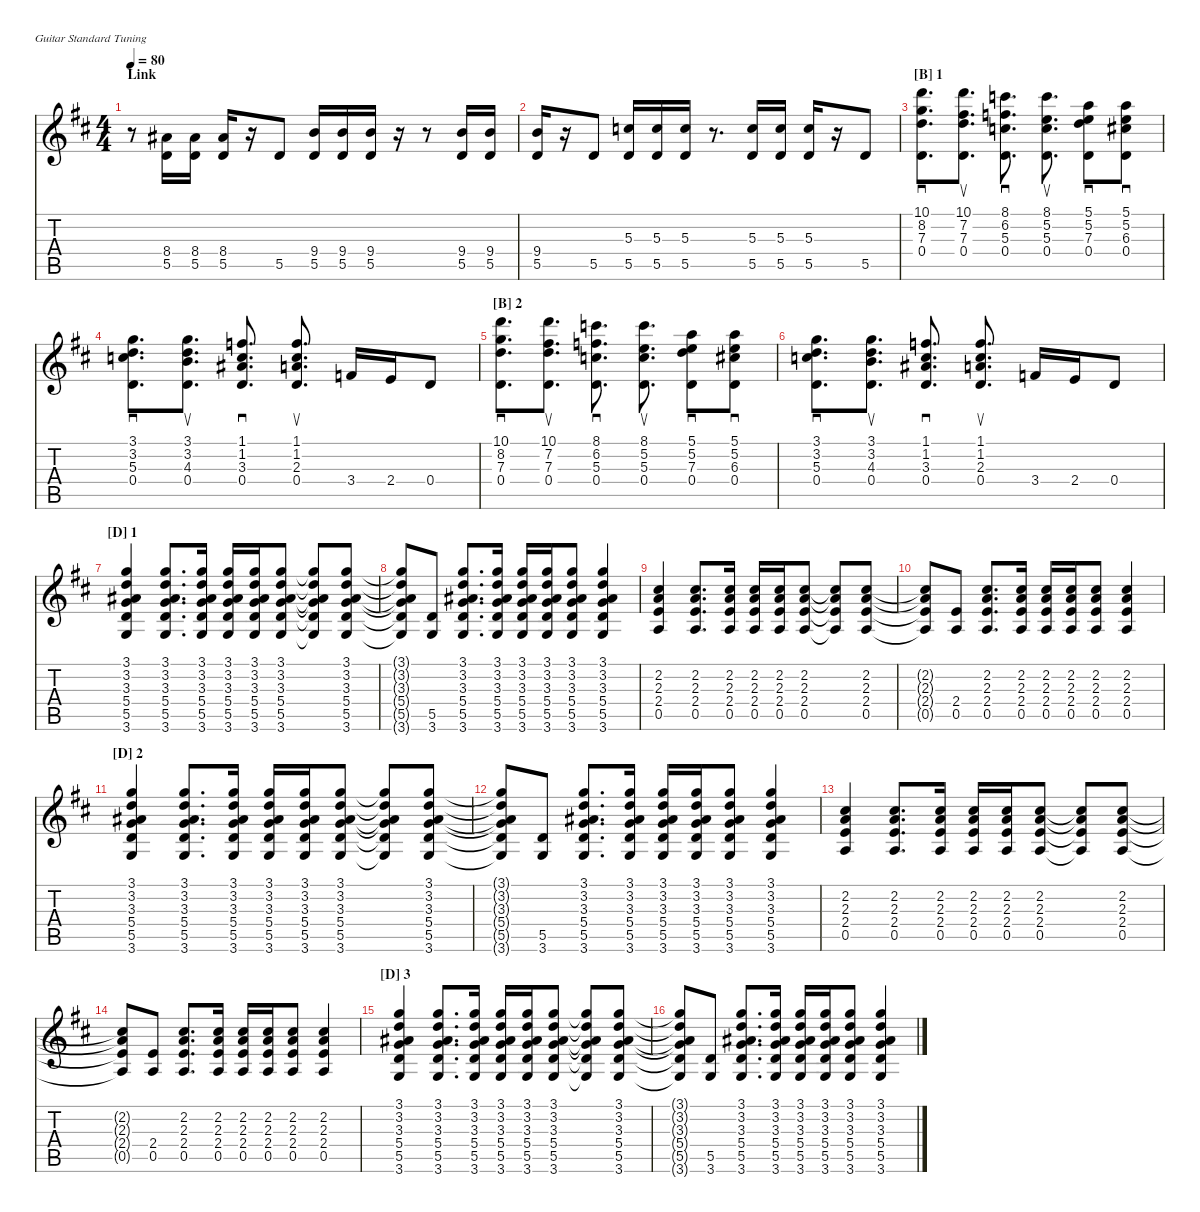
\hideDynamics
\bracketExtendMode nobrackets
\singleTrackTrackNamePolicy hidden
\multiTrackTrackNamePolicy hidden
\otherSystemsTrackNameOrientation horizontal
\track ("Guitar 1" "E-Gt") {solo instrument distortionguitar}
\staff {score tabs}
\tuning (E4 B3 G3 D3 A2 E2)
\ts (4 4)
\section ("" "Link")
\tempo 80
\clef g2
\ks d
r.8{dy mf beam Down} (8.4{acc #} 5.5{acc forcenatural}).16{beam Up} (8.4{acc #} 5.5{acc forcenatural}).16{beam Up} (8.4{acc #} 5.5{acc forcenatural}).16{beam Up} r.16{beam Up} 5.5{acc forcenatural}.8{beam Up} (9.4{acc forcenatural} 5.5{acc forcenatural}).16{beam Up} (9.4{acc forcenatural} 5.5{acc forcenatural}).16{beam Up} (9.4{acc forcenatural} 5.5{acc forcenatural}).16{beam Up} r.16{beam Up} r.8{beam Up} (9.4{acc forcenatural} 5.5{acc forcenatural}).16{beam Up} (9.4{acc forcenatural} 5.5{acc forcenatural}).16{beam Up} |
(9.4{acc forcenatural} 5.5{acc forcenatural}).16{beam Up} r.16{beam Up} 5.5{acc forcenatural}.8{beam Up} (5.3{acc forcenatural} 5.5{acc forcenatural}).16{beam Up} (5.3{acc forcenatural} 5.5{acc forcenatural}).16{beam Up} (5.3{acc forcenatural} 5.5{acc forcenatural}).16{beam Up} r.8{d beam Up} (5.3{acc forcenatural} 5.5{acc forcenatural}).16{beam Up} (5.3{acc forcenatural} 5.5{acc forcenatural}).16{beam Up} (5.3{acc forcenatural} 5.5{acc forcenatural}).16{beam Up} r.16{beam Up} 5.5{acc forcenatural}.8{beam Up} |
\section ("B" "1")
(7.3{acc forcenatural} 10.1{acc forcenatural} 0.4{acc forcenatural} 8.2{acc forcenatural}).8{d sd beam Down} (7.3{acc forcenatural} 10.1{acc forcenatural} 0.4{acc forcenatural} 7.2{acc #}).8{d su beam Down} (5.3{acc forcenatural} 8.1{acc forcenatural} 0.4{acc forcenatural} 6.2{acc forcenatural}).8{d sd beam Down} (5.3{acc forcenatural} 8.1{acc forcenatural} 0.4{acc forcenatural} 5.2{acc forcenatural}).8{d su beam Down} (7.3{acc forcenatural} 5.1{acc forcenatural} 0.4{acc forcenatural} 5.2{acc forcenatural}).8{sd beam Down} (6.3{acc #} 5.1{acc forcenatural} 0.4{acc forcenatural} 5.2{acc forcenatural}).8{sd beam Down} |
(5.3{acc forcenatural} 3.1{acc forcenatural} 0.4{acc forcenatural} 3.2{acc forcenatural}).8{d sd beam Down} (4.3{acc forcenatural} 3.1{acc forcenatural} 0.4{acc forcenatural} 3.2{acc forcenatural}).8{d su beam Down} (3.3{acc #} 1.1{acc forcenatural} 0.4{acc forcenatural} 1.2{acc forcenatural}).8{d sd beam Up} (2.3{acc forcenatural} 1.1{acc forcenatural} 0.4{acc forcenatural} 1.2{acc forcenatural}).8{d su beam Up} 3.4{acc forcenatural}.16{beam Up} 2.4{acc forcenatural}.16{beam Up} 0.4{acc forcenatural}.8{beam Up} |
\section ("B" "2")
(7.3{acc forcenatural} 10.1{acc forcenatural} 0.4{acc forcenatural} 8.2{acc forcenatural}).8{d sd beam Down} (7.3{acc forcenatural} 10.1{acc forcenatural} 0.4{acc forcenatural} 7.2{acc #}).8{d su beam Down} (5.3{acc forcenatural} 8.1{acc forcenatural} 0.4{acc forcenatural} 6.2{acc forcenatural}).8{d sd beam Down} (5.3{acc forcenatural} 8.1{acc forcenatural} 0.4{acc forcenatural} 5.2{acc forcenatural}).8{d su beam Down} (7.3{acc forcenatural} 5.1{acc forcenatural} 0.4{acc forcenatural} 5.2{acc forcenatural}).8{sd beam Down} (6.3{acc #} 5.1{acc forcenatural} 0.4{acc forcenatural} 5.2{acc forcenatural}).8{sd beam Down} |
(5.3{acc forcenatural} 3.1{acc forcenatural} 0.4{acc forcenatural} 3.2{acc forcenatural}).8{d sd beam Down} (4.3{acc forcenatural} 3.1{acc forcenatural} 0.4{acc forcenatural} 3.2{acc forcenatural}).8{d su beam Down} (3.3{acc #} 1.1{acc forcenatural} 0.4{acc forcenatural} 1.2{acc forcenatural}).8{d sd beam Up} (2.3{acc forcenatural} 1.1{acc forcenatural} 0.4{acc forcenatural} 1.2{acc forcenatural}).8{d su beam Up} 3.4{acc forcenatural}.16{beam Up} 2.4{acc forcenatural}.16{beam Up} 0.4{acc forcenatural}.8{beam Up} |
\section ("D" "1")
(3.6{acc forcenatural} 5.5{acc forcenatural} 5.4{acc forcenatural} 3.3{acc #} 3.2{acc forcenatural} 3.1{acc forcenatural}).4{beam Up} (3.6{acc forcenatural} 5.5{acc forcenatural} 5.4{acc forcenatural} 3.3{acc #} 3.2{acc forcenatural} 3.1{acc forcenatural}).8{d beam Up} (3.6{acc forcenatural} 5.5{acc forcenatural} 5.4{acc forcenatural} 3.3{acc #} 3.2{acc forcenatural} 3.1{acc forcenatural}).16{beam Up} (3.6{acc forcenatural} 5.5{acc forcenatural} 5.4{acc forcenatural} 3.3{acc #} 3.2{acc forcenatural} 3.1{acc forcenatural}).16{beam Up} (3.6{acc forcenatural} 5.5{acc forcenatural} 5.4{acc forcenatural} 3.3{acc #} 3.2{acc forcenatural} 3.1{acc forcenatural}).16{beam Up} (3.6{acc forcenatural} 5.5{acc forcenatural} 5.4{acc forcenatural} 3.3{acc #} 3.2{acc forcenatural} 3.1{acc forcenatural}).8{beam Up} (3.6{t acc forcenatural} 5.5{t acc forcenatural} 5.4{t acc forcenatural} 3.3{t acc #} 3.2{t acc forcenatural} 3.1{t acc forcenatural}).8{beam Up} (3.6{acc forcenatural} 5.5{acc forcenatural} 5.4{acc forcenatural} 3.3{acc #} 3.2{acc forcenatural} 3.1{acc forcenatural}).8{beam Up} |
(3.6{t acc forcenatural} 5.5{t acc forcenatural} 5.4{t acc forcenatural} 3.3{t acc #} 3.2{t acc forcenatural} 3.1{t acc forcenatural}).8{beam Up} (3.6{acc forcenatural} 5.5{acc forcenatural}).8{beam Up} (3.6{acc forcenatural} 5.5{acc forcenatural} 5.4{acc forcenatural} 3.3{acc #} 3.2{acc forcenatural} 3.1{acc forcenatural}).8{d beam Up} (3.6{acc forcenatural} 5.5{acc forcenatural} 5.4{acc forcenatural} 3.3{acc #} 3.2{acc forcenatural} 3.1{acc forcenatural}).16{beam Up} (3.6{acc forcenatural} 5.5{acc forcenatural} 5.4{acc forcenatural} 3.3{acc #} 3.2{acc forcenatural} 3.1{acc forcenatural}).16{beam Up} (3.6{acc forcenatural} 5.5{acc forcenatural} 5.4{acc forcenatural} 3.3{acc #} 3.2{acc forcenatural} 3.1{acc forcenatural}).16{beam Up} (3.6{acc forcenatural} 5.5{acc forcenatural} 5.4{acc forcenatural} 3.3{acc #} 3.2{acc forcenatural} 3.1{acc forcenatural}).8{beam Up} (3.6{acc forcenatural} 5.5{acc forcenatural} 5.4{acc forcenatural} 3.3{acc #} 3.2{acc forcenatural} 3.1{acc forcenatural}).4{beam Up} |
(0.5{acc forcenatural} 2.4{acc forcenatural} 2.3{acc forcenatural} 2.2{acc #}).4{beam Up} (0.5{acc forcenatural} 2.4{acc forcenatural} 2.3{acc forcenatural} 2.2{acc #}).8{d beam Up} (0.5{acc forcenatural} 2.4{acc forcenatural} 2.3{acc forcenatural} 2.2{acc #}).16{beam Up} (0.5{acc forcenatural} 2.4{acc forcenatural} 2.3{acc forcenatural} 2.2{acc #}).16{beam Up} (0.5{acc forcenatural} 2.4{acc forcenatural} 2.3{acc forcenatural} 2.2{acc #}).16{beam Up} (0.5{acc forcenatural} 2.4{acc forcenatural} 2.3{acc forcenatural} 2.2{acc #}).8{beam Up} (0.5{t acc forcenatural} 2.4{t acc forcenatural} 2.3{t acc forcenatural} 2.2{t acc #}).8{beam Up} (0.5{acc forcenatural} 2.4{acc forcenatural} 2.3{acc forcenatural} 2.2{acc #}).8{beam Up} |
(0.5{t acc forcenatural} 2.4{t acc forcenatural} 2.3{t acc forcenatural} 2.2{t acc #}).8{beam Up} (0.5{acc forcenatural} 2.4{acc forcenatural}).8{beam Up} (0.5{acc forcenatural} 2.4{acc forcenatural} 2.3{acc forcenatural} 2.2{acc #}).8{d beam Up} (0.5{acc forcenatural} 2.4{acc forcenatural} 2.3{acc forcenatural} 2.2{acc #}).16{beam Up} (0.5{acc forcenatural} 2.4{acc forcenatural} 2.3{acc forcenatural} 2.2{acc #}).16{beam Up} (0.5{acc forcenatural} 2.4{acc forcenatural} 2.3{acc forcenatural} 2.2{acc #}).16{beam Up} (0.5{acc forcenatural} 2.4{acc forcenatural} 2.3{acc forcenatural} 2.2{acc #}).8{beam Up} (0.5{acc forcenatural} 2.4{acc forcenatural} 2.3{acc forcenatural} 2.2{acc #}).4{beam Up} |
\section ("D" "2")
(3.6{acc forcenatural} 5.5{acc forcenatural} 5.4{acc forcenatural} 3.3{acc #} 3.2{acc forcenatural} 3.1{acc forcenatural}).4{beam Up} (3.6{acc forcenatural} 5.5{acc forcenatural} 5.4{acc forcenatural} 3.3{acc #} 3.2{acc forcenatural} 3.1{acc forcenatural}).8{d beam Up} (3.6{acc forcenatural} 5.5{acc forcenatural} 5.4{acc forcenatural} 3.3{acc #} 3.2{acc forcenatural} 3.1{acc forcenatural}).16{beam Up} (3.6{acc forcenatural} 5.5{acc forcenatural} 5.4{acc forcenatural} 3.3{acc #} 3.2{acc forcenatural} 3.1{acc forcenatural}).16{beam Up} (3.6{acc forcenatural} 5.5{acc forcenatural} 5.4{acc forcenatural} 3.3{acc #} 3.2{acc forcenatural} 3.1{acc forcenatural}).16{beam Up} (3.6{acc forcenatural} 5.5{acc forcenatural} 5.4{acc forcenatural} 3.3{acc #} 3.2{acc forcenatural} 3.1{acc forcenatural}).8{beam Up} (3.6{t acc forcenatural} 5.5{t acc forcenatural} 5.4{t acc forcenatural} 3.3{t acc #} 3.2{t acc forcenatural} 3.1{t acc forcenatural}).8{beam Up} (3.6{acc forcenatural} 5.5{acc forcenatural} 5.4{acc forcenatural} 3.3{acc #} 3.2{acc forcenatural} 3.1{acc forcenatural}).8{beam Up} |
(3.6{t acc forcenatural} 5.5{t acc forcenatural} 5.4{t acc forcenatural} 3.3{t acc #} 3.2{t acc forcenatural} 3.1{t acc forcenatural}).8{beam Up} (3.6{acc forcenatural} 5.5{acc forcenatural}).8{beam Up} (3.6{acc forcenatural} 5.5{acc forcenatural} 5.4{acc forcenatural} 3.3{acc #} 3.2{acc forcenatural} 3.1{acc forcenatural}).8{d beam Up} (3.6{acc forcenatural} 5.5{acc forcenatural} 5.4{acc forcenatural} 3.3{acc #} 3.2{acc forcenatural} 3.1{acc forcenatural}).16{beam Up} (3.6{acc forcenatural} 5.5{acc forcenatural} 5.4{acc forcenatural} 3.3{acc #} 3.2{acc forcenatural} 3.1{acc forcenatural}).16{beam Up} (3.6{acc forcenatural} 5.5{acc forcenatural} 5.4{acc forcenatural} 3.3{acc #} 3.2{acc forcenatural} 3.1{acc forcenatural}).16{beam Up} (3.6{acc forcenatural} 5.5{acc forcenatural} 5.4{acc forcenatural} 3.3{acc #} 3.2{acc forcenatural} 3.1{acc forcenatural}).8{beam Up} (3.6{acc forcenatural} 5.5{acc forcenatural} 5.4{acc forcenatural} 3.3{acc #} 3.2{acc forcenatural} 3.1{acc forcenatural}).4{beam Up} |
(0.5{acc forcenatural} 2.4{acc forcenatural} 2.3{acc forcenatural} 2.2{acc #}).4{beam Up} (0.5{acc forcenatural} 2.4{acc forcenatural} 2.3{acc forcenatural} 2.2{acc #}).8{d beam Up} (0.5{acc forcenatural} 2.4{acc forcenatural} 2.3{acc forcenatural} 2.2{acc #}).16{beam Up} (0.5{acc forcenatural} 2.4{acc forcenatural} 2.3{acc forcenatural} 2.2{acc #}).16{beam Up} (0.5{acc forcenatural} 2.4{acc forcenatural} 2.3{acc forcenatural} 2.2{acc #}).16{beam Up} (0.5{acc forcenatural} 2.4{acc forcenatural} 2.3{acc forcenatural} 2.2{acc #}).8{beam Up} (0.5{t acc forcenatural} 2.4{t acc forcenatural} 2.3{t acc forcenatural} 2.2{t acc #}).8{beam Up} (0.5{acc forcenatural} 2.4{acc forcenatural} 2.3{acc forcenatural} 2.2{acc #}).8{beam Up} |
(0.5{t acc forcenatural} 2.4{t acc forcenatural} 2.3{t acc forcenatural} 2.2{t acc #}).8{beam Up} (0.5{acc forcenatural} 2.4{acc forcenatural}).8{beam Up} (0.5{acc forcenatural} 2.4{acc forcenatural} 2.3{acc forcenatural} 2.2{acc #}).8{d beam Up} (0.5{acc forcenatural} 2.4{acc forcenatural} 2.3{acc forcenatural} 2.2{acc #}).16{beam Up} (0.5{acc forcenatural} 2.4{acc forcenatural} 2.3{acc forcenatural} 2.2{acc #}).16{beam Up} (0.5{acc forcenatural} 2.4{acc forcenatural} 2.3{acc forcenatural} 2.2{acc #}).16{beam Up} (0.5{acc forcenatural} 2.4{acc forcenatural} 2.3{acc forcenatural} 2.2{acc #}).8{beam Up} (0.5{acc forcenatural} 2.4{acc forcenatural} 2.3{acc forcenatural} 2.2{acc #}).4{beam Up} |
\section ("D" "3")
(3.6{acc forcenatural} 5.5{acc forcenatural} 5.4{acc forcenatural} 3.3{acc #} 3.2{acc forcenatural} 3.1{acc forcenatural}).4{beam Up} (3.6{acc forcenatural} 5.5{acc forcenatural} 5.4{acc forcenatural} 3.3{acc #} 3.2{acc forcenatural} 3.1{acc forcenatural}).8{d beam Up} (3.6{acc forcenatural} 5.5{acc forcenatural} 5.4{acc forcenatural} 3.3{acc #} 3.2{acc forcenatural} 3.1{acc forcenatural}).16{beam Up} (3.6{acc forcenatural} 5.5{acc forcenatural} 5.4{acc forcenatural} 3.3{acc #} 3.2{acc forcenatural} 3.1{acc forcenatural}).16{beam Up} (3.6{acc forcenatural} 5.5{acc forcenatural} 5.4{acc forcenatural} 3.3{acc #} 3.2{acc forcenatural} 3.1{acc forcenatural}).16{beam Up} (3.6{acc forcenatural} 5.5{acc forcenatural} 5.4{acc forcenatural} 3.3{acc #} 3.2{acc forcenatural} 3.1{acc forcenatural}).8{beam Up} (3.6{t acc forcenatural} 5.5{t acc forcenatural} 5.4{t acc forcenatural} 3.3{t acc #} 3.2{t acc forcenatural} 3.1{t acc forcenatural}).8{beam Up} (3.6{acc forcenatural} 5.5{acc forcenatural} 5.4{acc forcenatural} 3.3{acc #} 3.2{acc forcenatural} 3.1{acc forcenatural}).8{beam Up} |
(3.6{t acc forcenatural} 5.5{t acc forcenatural} 5.4{t acc forcenatural} 3.3{t acc #} 3.2{t acc forcenatural} 3.1{t acc forcenatural}).8{beam Up} (3.6{acc forcenatural} 5.5{acc forcenatural}).8{beam Up} (3.6{acc forcenatural} 5.5{acc forcenatural} 5.4{acc forcenatural} 3.3{acc #} 3.2{acc forcenatural} 3.1{acc forcenatural}).8{d beam Up} (3.6{acc forcenatural} 5.5{acc forcenatural} 5.4{acc forcenatural} 3.3{acc #} 3.2{acc forcenatural} 3.1{acc forcenatural}).16{beam Up} (3.6{acc forcenatural} 5.5{acc forcenatural} 5.4{acc forcenatural} 3.3{acc #} 3.2{acc forcenatural} 3.1{acc forcenatural}).16{beam Up} (3.6{acc forcenatural} 5.5{acc forcenatural} 5.4{acc forcenatural} 3.3{acc #} 3.2{acc forcenatural} 3.1{acc forcenatural}).16{beam Up} (3.6{acc forcenatural} 5.5{acc forcenatural} 5.4{acc forcenatural} 3.3{acc #} 3.2{acc forcenatural} 3.1{acc forcenatural}).8{beam Up} (3.6{acc forcenatural} 5.5{acc forcenatural} 5.4{acc forcenatural} 3.3{acc #} 3.2{acc forcenatural} 3.1{acc forcenatural}).4{beam Up}
